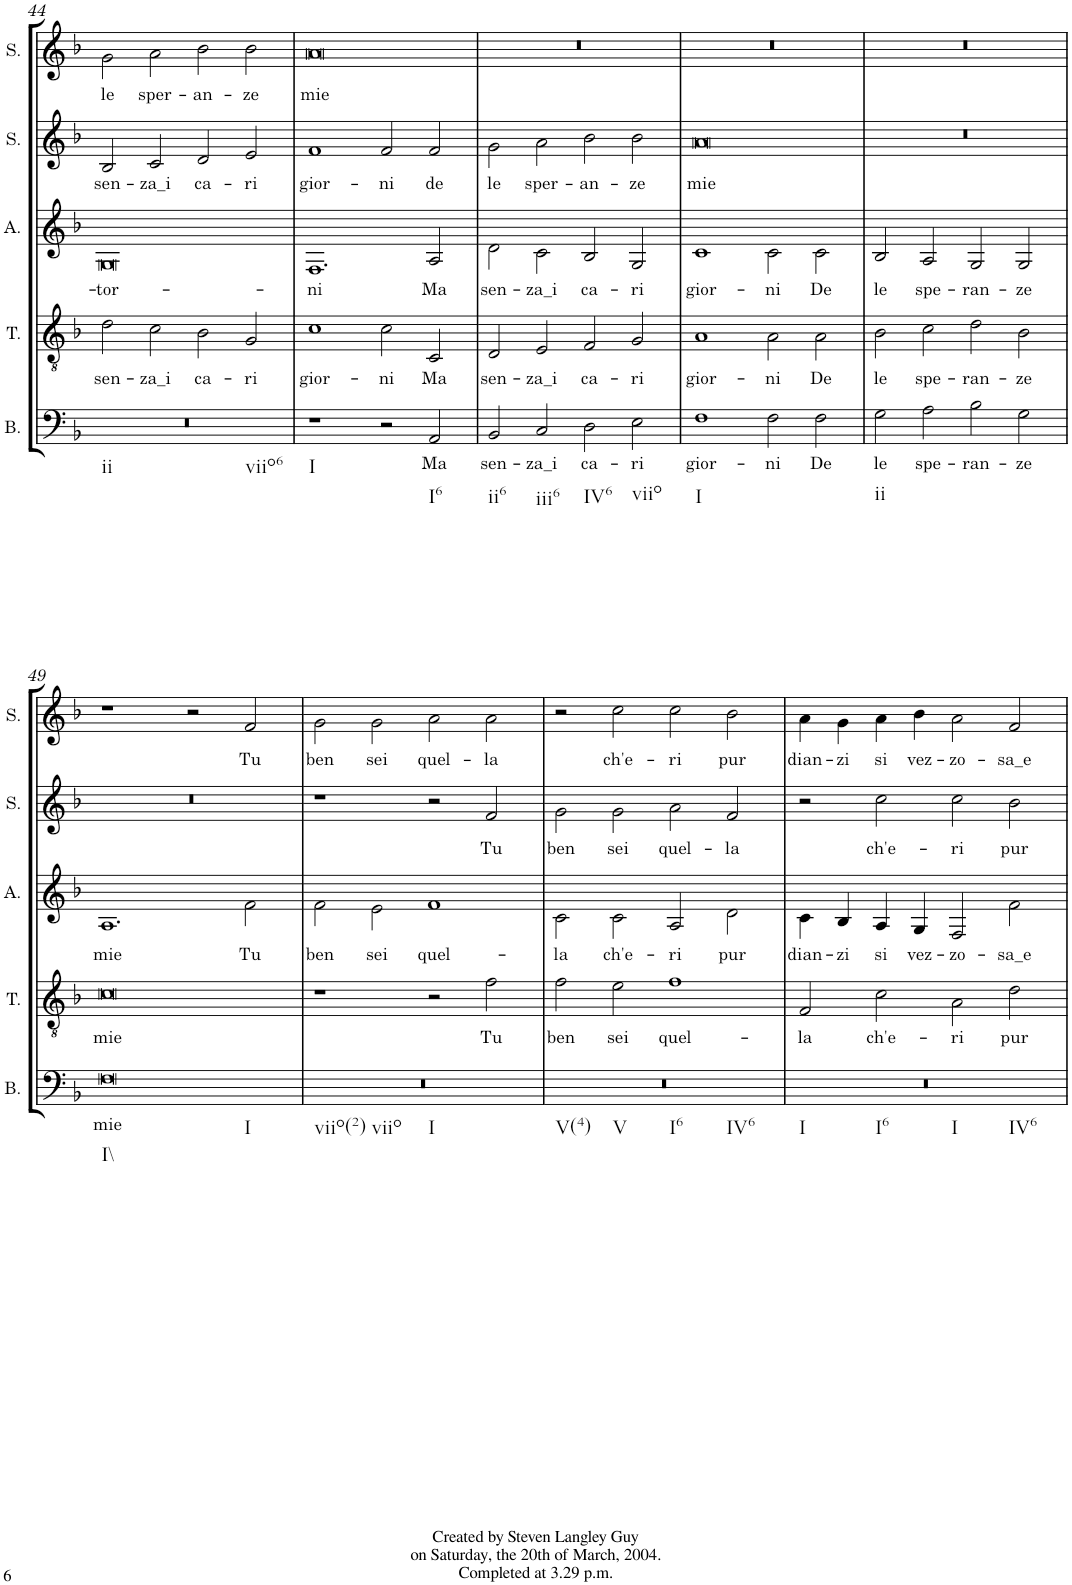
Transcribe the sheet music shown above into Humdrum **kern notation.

**kern	**text	**kern	**text	**kern	**text	**kern	**text	**kern	**text
*part5	*part5	*part4	*part4	*part3	*part3	*part2	*part2	*part1	*part1
*staff5	*staff5	*staff4	*staff4	*staff3	*staff3	*staff2	*staff2	*staff1	*staff1
*I"Bass	*	*I"Tenor	*	*I"Alto	*	*I"Soprano	*	*I"Soprano	*
*I'B.	*	*I'T.	*	*I'A.	*	*I'S.	*	*I'S.	*
!!LO:PB:g=z
*clefF4	*	*clefGv2	*	*clefG2	*	*clefG2	*	*clefG2	*
*k[b-]	*	*k[b-]	*	*k[b-]	*	*k[b-]	*	*k[b-]	*
*F:	*	*F:	*	*F:	*	*F:	*	*F:	*
*M4/4	*	*M4/4	*	*M4/4	*	*M4/4	*	*M4/4	*
*met(c)	*	*met(c)	*	*met(c)	*	*met(c)	*	*met(c)	*
=44	=44	=44	=44	=44	=44	=44	=44	=44	=44
!LO:TX:b:t=ii	!	!	!	!	!	!	!	!	!
!LO:TX:b:t=viio6	!	!	!	!	!	!	!	!	!
!	!	!	!LO:LY:b	!	!LO:LY:b	!	!LO:LY:b	!	!LO:LY:b
1r	.	2d\	sen-	[1G	-tor-	2B-/	sen-	2g\	le
!	!	!	!LO:LY:b	!	!	!	!LO:LY:b	!	!LO:LY:b
.	.	2c\	-za_i	.	.	2c/	-za_i	2a\	sper-
!	!	!	!LO:LY:b	!	!	!	!LO:LY:b	!	!LO:LY:b
1ryy	.	2B-\	ca-	1ryy	.	2d/	ca-	2b-\	-an-
!	!	!	!LO:LY:b	!	!	!	!LO:LY:b	!	!LO:LY:b
.	.	2G/	-ri	.	.	2e/	-ri	2b-\	-ze
=45	=45	=45	=45	=45	=45	=45	=45	=45	=45
!LO:TX:b:t=I	!	!	!	!	!	!	!	!	!
!	!	!	!LO:LY:b	!	!LO:LY:b	!	!LO:LY:b	!	!LO:LY:b
1r	.	1c	gior-	[1F	-ni	1f	gior-	[1a	mie
!	!	!	!LO:LY:b	!	!	!	!LO:LY:b	!	!
2r	.	2c\	-ni	1G]	.	2f/	-ni	1.ryy	.
!LO:TX:b:t=I6	!	!	!	!	!	!	!	!	!
!	!LO:LY:b	!	!LO:LY:b	!	!	!	!LO:LY:b	!	!
2AA/	Ma	2C/	Ma	.	.	2f/	de	.	.
!	!	!	!	!	!LO:LY:b	!	!	!	!
2ryy	.	2ryy	.	2A/	Ma	2ryy	.	.	.
=46	=46	=46	=46	=46	=46	=46	=46	=46	=46
!LO:TX:b:t=ii6	!	!	!	!	!	!	!	!	!
!	!LO:LY:b	!	!LO:LY:b	!	!LO:LY:b	!	!LO:LY:b	!	!
2BB-/	sen-	2D/	sen-	2d\	sen-	2g\	le	1r	.
!LO:TX:b:t=iii6	!	!	!	!	!	!	!	!	!
!	!LO:LY:b	!	!LO:LY:b	!	!	!	!LO:LY:b	!	!
2C/	-za_i	2E/	-za_i	2F]	.	2a\	sper-	.	.
!LO:TX:b:t=IV6	!	!	!	!	!	!	!	!	!
!	!LO:LY:b	!	!LO:LY:b	!	!LO:LY:b	!	!LO:LY:b	!	!
2D\	ca-	2F/	ca-	2c\	-za_i	2b-\	-an-	1a]	.
!LO:TX:b:t=viio	!	!	!	!	!	!	!	!	!
!	!LO:LY:b	!	!LO:LY:b	!	!LO:LY:b	!	!LO:LY:b	!	!
2E\	-ri	2G/	-ri	2B-/	ca-	2b-\	-ze	.	.
!	!	!	!	!	!LO:LY:b	!	!	!	!
2ryy	.	2ryy	.	2G/	-ri	2ryy	.	2ryy	.
=47	=47	=47	=47	=47	=47	=47	=47	=47	=47
!LO:TX:b:t=I	!	!	!	!	!	!	!	!	!
!	!LO:LY:b	!	!LO:LY:b	!	!LO:LY:b	!	!LO:LY:b	!	!
1F	gior-	1A	gior-	1c	gior-	[1a	mie	1r	.
!	!LO:LY:b	!	!LO:LY:b	!	!LO:LY:b	!	!	!	!
2F\	-ni	2A\	-ni	2c\	-ni	1ryy	.	1ryy	.
!	!LO:LY:b	!	!LO:LY:b	!	!LO:LY:b	!	!	!	!
2F\	De	2A\	De	2c\	De	.	.	.	.
=48	=48	=48	=48	=48	=48	=48	=48	=48	=48
!LO:TX:b:t=ii	!	!	!	!	!	!	!	!	!
!	!LO:LY:b	!	!LO:LY:b	!	!LO:LY:b	!	!	!	!
2G\	le	2B-\	le	2B-/	le	1r	.	1r	.
!	!LO:LY:b	!	!LO:LY:b	!	!LO:LY:b	!	!	!	!
2A\	spe-	2c\	spe-	2A/	spe-	.	.	.	.
!	!LO:LY:b	!	!LO:LY:b	!	!LO:LY:b	!	!	!	!
2B-\	-ran-	2d\	-ran-	2G/	-ran-	1a]	.	1ryy	.
!	!LO:LY:b	!	!LO:LY:b	!	!LO:LY:b	!	!	!	!
2G\	-ze	2B-\	-ze	2G/	-ze	.	.	.	.
!!LO:LB:g=z
=49	=49	=49	=49	=49	=49	=49	=49	=49	=49
!LO:TX:b:t=I\\	!	!	!	!	!	!	!	!	!
!LO:TX:b:t=I	!	!	!	!	!	!	!	!	!
!	!LO:LY:b	!	!LO:LY:b	!	!LO:LY:b	!	!	!	!
[1F	mie	[1c	mie	[1A	mie	1r	.	1r	.
1ryy	.	1ryy	.	2ryy	.	1ryy	.	2r	.
!	!	!	!	!	!LO:LY:b	!	!	!	!LO:LY:b
.	.	.	.	2f\	Tu	.	.	2f/	Tu
=50	=50	=50	=50	=50	=50	=50	=50	=50	=50
!LO:TX:b:t=viio(2)	!	!	!	!	!	!	!	!	!
!LO:TX:b:t=viio	!	!	!	!	!	!	!	!	!
!LO:TX:b:t=I	!	!	!	!	!	!	!	!	!
!	!	!	!	!	!LO:LY:b	!	!	!	!LO:LY:b
1r	.	1r	.	2f\	ben	1r	.	2g\	ben
!	!	!	!	!	!	!	!	!	!LO:LY:b
.	.	.	.	2A]	.	.	.	2g\	sei
!	!	!	!	!	!LO:LY:b	!	!	!	!LO:LY:b
1F]	.	1c]	.	2e\	sei	2r	.	2a\	quel-
!	!	!	!	!	!LO:LY:b	!	!LO:LY:b	!	!LO:LY:b
.	.	.	.	1f	quel-	2f/	Tu	2a\	-la
1ryy	.	2r	.	.	.	1ryy	.	1ryy	.
!	!	!	!LO:LY:b	!	!	!	!	!	!
.	.	2f\	Tu	2ryy	.	.	.	.	.
=51	=51	=51	=51	=51	=51	=51	=51	=51	=51
!LO:TX:b:t=V(4)	!	!	!	!	!	!	!	!	!
!LO:TX:b:t=V	!	!	!	!	!	!	!	!	!
!LO:TX:b:t=I6	!	!	!	!	!	!	!	!	!
!LO:TX:b:t=IV6	!	!	!	!	!	!	!	!	!
!	!	!	!LO:LY:b	!	!LO:LY:b	!	!LO:LY:b	!	!
1r	.	2f\	ben	2c\	-la	2g\	ben	2r	.
!	!	!	!LO:LY:b	!	!LO:LY:b	!	!LO:LY:b	!	!LO:LY:b
.	.	2e\	sei	2c\	ch'e-	2g\	sei	2cc\	ch'e-
!	!	!	!LO:LY:b	!	!LO:LY:b	!	!LO:LY:b	!	!LO:LY:b
1ryy	.	1f	quel-	2A/	-ri	2a\	quel-	2cc\	-ri
!	!	!	!	!	!LO:LY:b	!	!LO:LY:b	!	!LO:LY:b
.	.	.	.	2d\	pur	2f/	-la	2b-\	pur
=52	=52	=52	=52	=52	=52	=52	=52	=52	=52
!LO:TX:b:t=I	!	!	!	!	!	!	!	!	!
!LO:TX:b:t=I6	!	!	!	!	!	!	!	!	!
!LO:TX:b:t=I	!	!	!	!	!	!	!	!	!
!LO:TX:b:t=IV6	!	!	!	!	!	!	!	!	!
!	!	!	!LO:LY:b	!	!LO:LY:b	!	!	!	!LO:LY:b
1r	.	2F/	-la	4c\	dian-	2r	.	4a\	dian-
!	!	!	!	!	!LO:LY:b	!	!	!	!LO:LY:b
.	.	.	.	4B-/	-zi	.	.	4g\	-zi
!	!	!	!LO:LY:b	!	!LO:LY:b	!	!LO:LY:b	!	!LO:LY:b
.	.	2c\	ch'e-	4A/	si	2cc\	ch'e-	4a\	si
!	!	!	!	!	!LO:LY:b	!	!	!	!LO:LY:b
.	.	.	.	4G/	vez-	.	.	4b-\	vez-
!	!	!	!LO:LY:b	!	!LO:LY:b	!	!LO:LY:b	!	!LO:LY:b
1ryy	.	2A\	-ri	2F/	-zo-	2cc\	-ri	2a\	-zo-
!	!	!	!LO:LY:b	!	!LO:LY:b	!	!LO:LY:b	!	!LO:LY:b
.	.	2d\	pur	2f\	-sa_e	2b-\	pur	2f/	-sa_e
=	=	=	=	=	=	=	=	=	=
*-	*-	*-	*-	*-	*-	*-	*-	*-	*-
